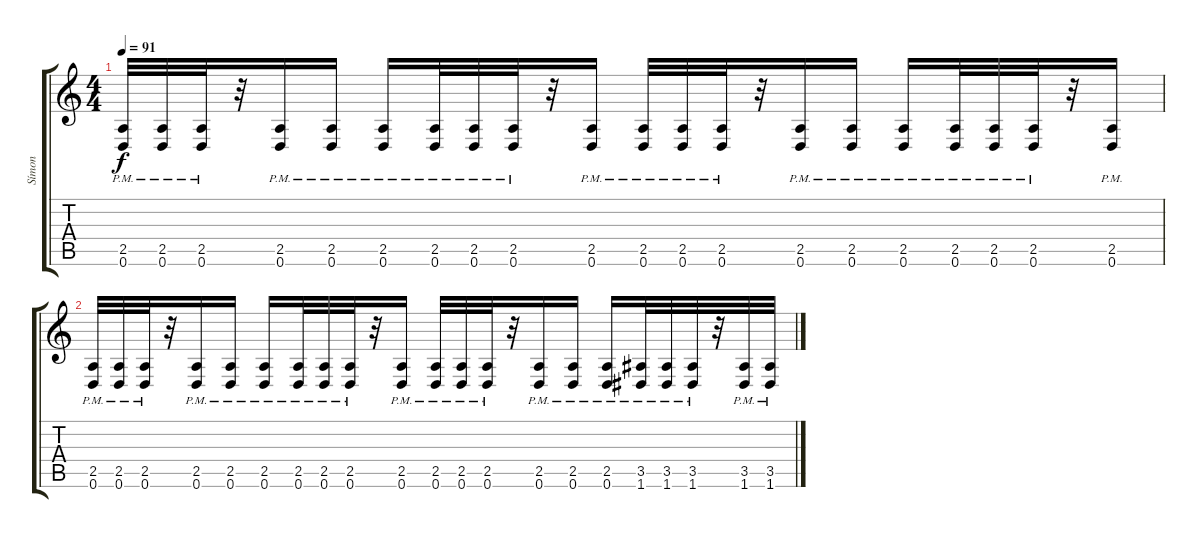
\track ("Símon" "Símon") {instrument distortionguitar}
\staff {score tabs}
\tuning (D4 A3 F3 C3 G2 D2) {hide}
\ts (4 4)
\tempo 91
\clef g2
\ks c
(2.5{pm} 0.6{pm}).32{dy f} (2.5{pm} 0.6{pm}).32 (2.5{pm} 0.6{pm}).32 r.32 (2.5{pm} 0.6{pm}).16 (2.5{pm} 0.6{pm}).16 (2.5{pm} 0.6{pm}).16 (2.5{pm} 0.6{pm}).32 (2.5{pm} 0.6{pm}).32 (2.5{pm} 0.6{pm}).32 r.32 (2.5{pm} 0.6{pm}).16 (2.5{pm} 0.6{pm}).32 (2.5{pm} 0.6{pm}).32 (2.5{pm} 0.6{pm}).32 r.32 (2.5{pm} 0.6{pm}).16 (2.5{pm} 0.6{pm}).16 (2.5{pm} 0.6{pm}).16 (2.5{pm} 0.6{pm}).32 (2.5{pm} 0.6{pm}).32 (2.5{pm} 0.6{pm}).32 r.32 (2.5{pm} 0.6{pm}).16 |
(2.5{pm} 0.6{pm}).32 (2.5{pm} 0.6{pm}).32 (2.5{pm} 0.6{pm}).32 r.32 (2.5{pm} 0.6{pm}).16 (2.5{pm} 0.6{pm}).16 (2.5{pm} 0.6{pm}).16 (2.5{pm} 0.6{pm}).32 (2.5{pm} 0.6{pm}).32 (2.5{pm} 0.6{pm}).32 r.32 (2.5{pm} 0.6{pm}).16 (2.5{pm} 0.6{pm}).32 (2.5{pm} 0.6{pm}).32 (2.5{pm} 0.6{pm}).32 r.32 (2.5{pm} 0.6{pm}).16 (2.5{pm} 0.6{pm}).16 (2.5{pm} 0.6{pm}).16 (3.5{pm} 1.6{pm}).32 (3.5{pm} 1.6{pm}).32 (3.5{pm} 1.6{pm}).32 r.32 (3.5{pm} 1.6{pm}).32 (3.5{pm} 1.6{pm}).32
